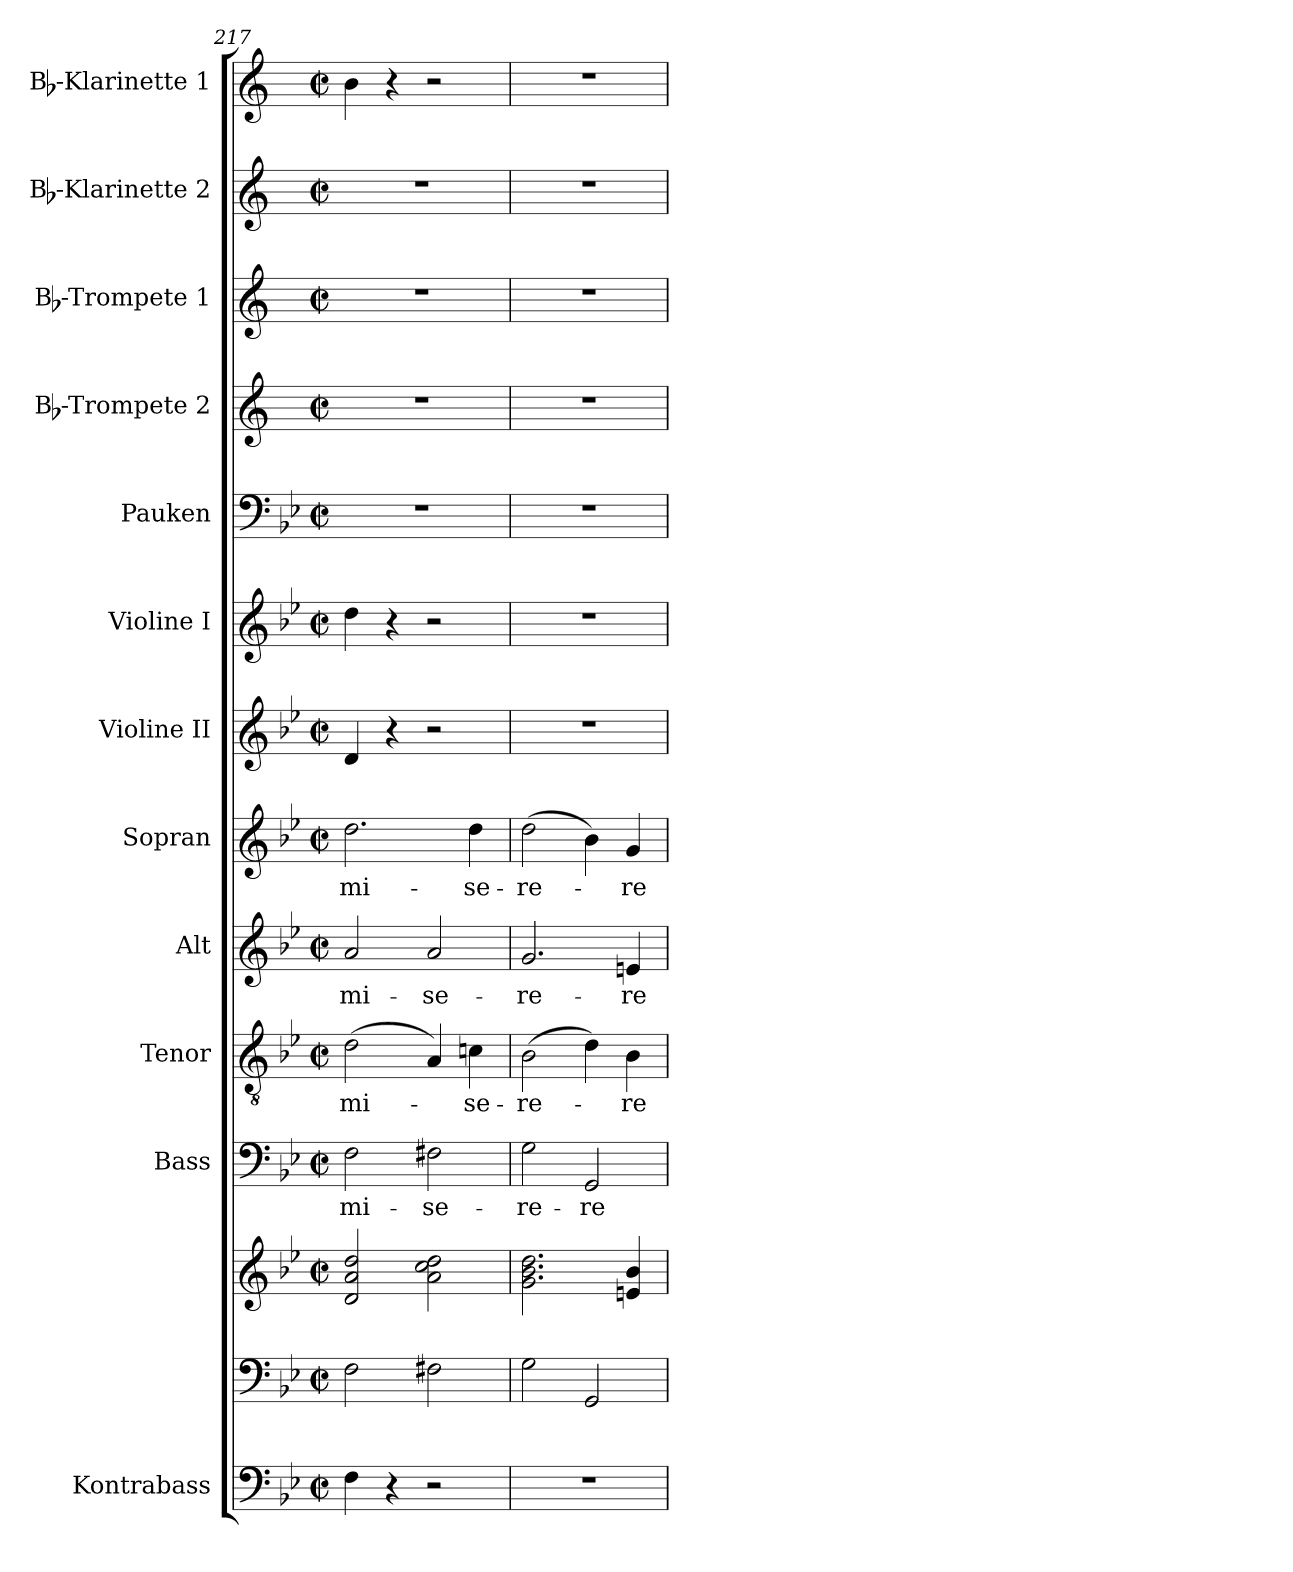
**kern	**kern	**kern	**kern	**text	**kern	**text	**kern	**text	**kern	**text	**kern	**kern	**kern	**kern	**kern	**kern	**kern
*part13	*part12	*part12	*part11	*part11	*part10	*part10	*part9	*part9	*part8	*part8	*part7	*part6	*part5	*part4	*part3	*part2	*part1
*staff14	*staff13	*staff12	*staff11	*staff11	*staff10	*staff10	*staff9	*staff9	*staff8	*staff8	*staff7	*staff6	*staff5	*staff4	*staff3	*staff2	*staff1
*I"Kontrabass	*	*	*I"Bass	*	*I"Tenor	*	*I"Alt	*	*I"Sopran	*	*I"Violine II	*I"Violine I	*I"Pauken	*I"Bb-Trompete 2	*I"Bb-Trompete 1	*I"Bb-Klarinette 2	*I"Bb-Klarinette 1
*I'Kb.	*	*	*I'B.	*	*I'T.	*	*I'A.	*	*I'S.	*	*I'Vl. II	*I'Vl. I	*I'Pk.	*I'Bb Trp. 2	*I'Bb Trp. 1	*I'Bb Kl. 2	*I'Bb Kl. 1
!!LO:PB:g=z
*clefF4	*clefF4	*clefG2	*clefF4	*	*clefGv2	*	*clefG2	*	*clefG2	*	*clefG2	*clefG2	*clefF4	*clefG2	*clefG2	*clefG2	*clefG2
*ITrd7c12	*	*	*	*	*	*	*	*	*	*	*	*	*	*ITrd1c2	*ITrd1c2	*ITrd1c2	*ITrd1c2
*k[b-e-]	*k[b-e-]	*k[b-e-]	*k[b-e-]	*	*k[b-e-]	*	*k[b-e-]	*	*k[b-e-]	*	*k[b-e-]	*k[b-e-]	*k[b-e-]	*k[b-e-]	*k[b-e-]	*k[b-e-]	*k[b-e-]
*B-:	*B-:	*B-:	*B-:	*	*B-:	*	*B-:	*	*B-:	*	*B-:	*B-:	*B-:	*B-:	*B-:	*B-:	*B-:
*M2/2	*M2/2	*M2/2	*M2/2	*	*M2/2	*	*M2/2	*	*M2/2	*	*M2/2	*M2/2	*M2/2	*M2/2	*M2/2	*M2/2	*M2/2
*met(c|)	*met(c|)	*met(c|)	*met(c|)	*	*met(c|)	*	*met(c|)	*	*met(c|)	*	*met(c|)	*met(c|)	*met(c|)	*met(c|)	*met(c|)	*met(c|)	*met(c|)
=217	=217	=217	=217	=217	=217	=217	=217	=217	=217	=217	=217	=217	=217	=217	=217	=217	=217
!	!	!	!	!LO:LY:b	!	!LO:LY:b	!	!LO:LY:b	!	!LO:LY:b	!	!	!	!	!	!	!
4FF\	2F\	2d/ 2a/ 2dd/	2F\	mi-	(>2d\	mi-	2a/	mi-	2.dd\	mi-	4d/	4dd\	1r	1r	1r	1r	4a\
4r	.	.	.	.	.	.	.	.	.	.	4r	4r	.	.	.	.	4r
!	!	!	!	!LO:LY:b	!	!	!	!LO:LY:b	!	!	!	!	!	!	!	!	!
2r	2F#X\	2a\ 2cc\ 2dd\	2F#X\	-se-	4A/)	.	2a/	-se-	.	.	2r	2r	.	.	.	.	2r
!	!	!	!	!	!	!LO:LY:b	!	!	!	!LO:LY:b	!	!	!	!	!	!	!
.	.	.	.	.	4cn\	-se-	.	.	4dd\	-se-	.	.	.	.	.	.	.
=218	=218	=218	=218	=218	=218	=218	=218	=218	=218	=218	=218	=218	=218	=218	=218	=218	=218
!	!	!	!	!LO:LY:b	!	!LO:LY:b	!	!LO:LY:b	!	!LO:LY:b	!	!	!	!	!	!	!
1r	2G\	2.g\ 2.b-\ 2.dd\	2G\	-re-	(>2B-\	-re-	2.g/	-re-	(>2dd\	-re-	1r	1r	1r	1r	1r	1r	1r
!	!	!	!	!LO:LY:b	!	!	!	!	!	!	!	!	!	!	!	!	!
.	2GG/	.	2GG/	-re	4d\)	.	.	.	4b-\)	.	.	.	.	.	.	.	.
!	!	!	!	!	!	!LO:LY:b	!	!LO:LY:b	!	!LO:LY:b	!	!	!	!	!	!	!
.	.	4en/ 4b-/	.	.	4B-\	-re	4en/	-re	4g/	-re	.	.	.	.	.	.	.
=	=	=	=	=	=	=	=	=	=	=	=	=	=	=	=	=	=
*-	*-	*-	*-	*-	*-	*-	*-	*-	*-	*-	*-	*-	*-	*-	*-	*-	*-
